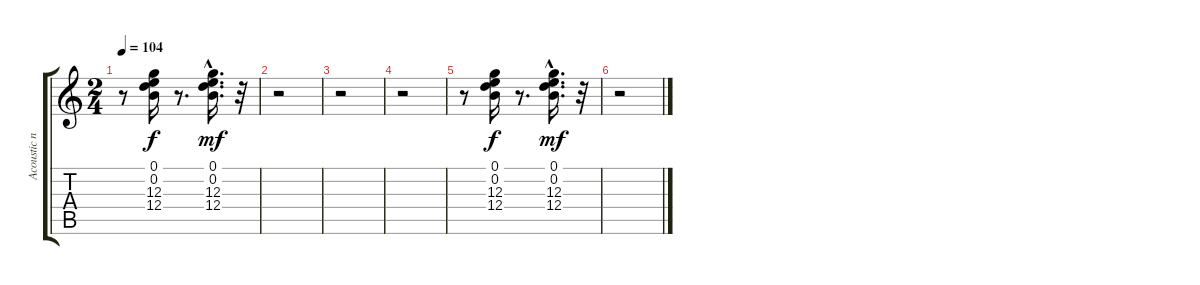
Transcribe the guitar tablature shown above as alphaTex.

\track ("Acoustic nylon" "Acoustic n") {instrument acousticguitarnylon}
\staff {score tabs}
\tuning (E4 B3 G3 D3 A2 E2) {hide}
\ts (2 4)
\tempo 104
\clef g2
\ks c
r.8{dy mf} (0.1 0.2 12.3 12.4).16{dy f} r.8{d} (0.1 0.2 12.3{hac} 12.4).16{d dy mf} r.32 |
r.2 |
r.2 |
r.2 |
r.8 (0.1 0.2 12.3 12.4).16{dy f} r.8{d} (0.1 0.2 12.3{hac} 12.4).16{d dy mf} r.32 |
r.2
